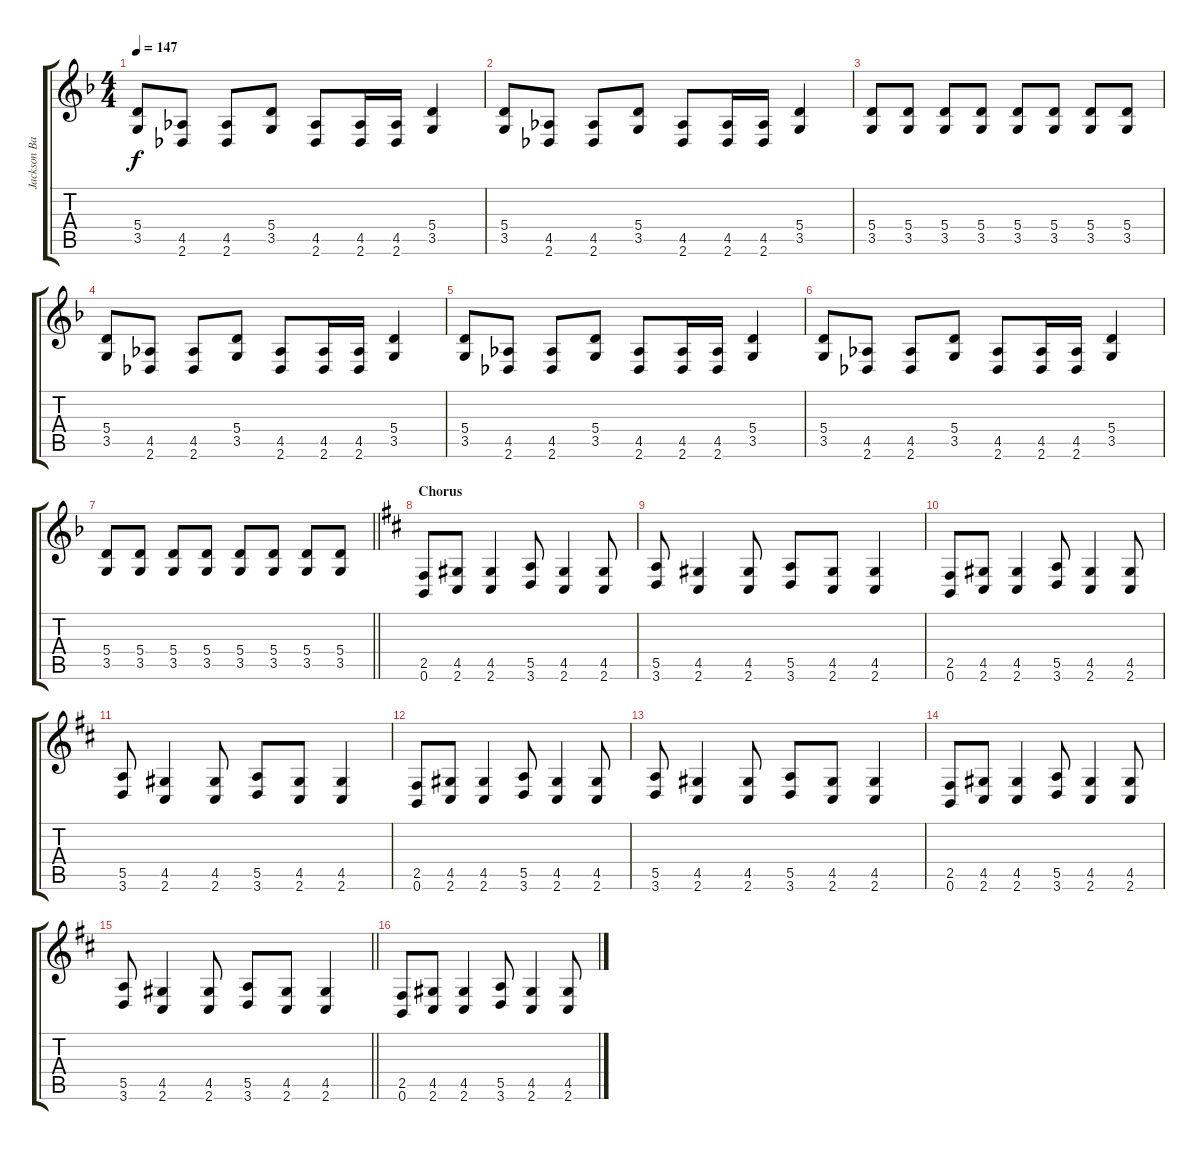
\track ("Jackson Bandeira (Lead)" "Jackson Ba") {instrument distortionguitar}
\staff {score tabs}
\tuning (B3 Gb3 D3 A2 E2 B1) {hide}
\ts (4 4)
\tempo 147
\clef g2
\ks f
(5.4 3.5).8{dy f} (4.5 2.6).8 (4.5 2.6).8 (5.4 3.5).8 (4.5 2.6).8 (4.5 2.6).16 (4.5 2.6).16 (5.4 3.5).4 |
(5.4 3.5).8 (4.5 2.6).8 (4.5 2.6).8 (5.4 3.5).8 (4.5 2.6).8 (4.5 2.6).16 (4.5 2.6).16 (5.4 3.5).4 |
(5.4 3.5).8 (5.4 3.5).8 (5.4 3.5).8 (5.4 3.5).8 (5.4 3.5).8 (5.4 3.5).8 (5.4 3.5).8 (5.4 3.5).8 |
(5.4 3.5).8 (4.5 2.6).8 (4.5 2.6).8 (5.4 3.5).8 (4.5 2.6).8 (4.5 2.6).16 (4.5 2.6).16 (5.4 3.5).4 |
(5.4 3.5).8 (4.5 2.6).8 (4.5 2.6).8 (5.4 3.5).8 (4.5 2.6).8 (4.5 2.6).16 (4.5 2.6).16 (5.4 3.5).4 |
(5.4 3.5).8 (4.5 2.6).8 (4.5 2.6).8 (5.4 3.5).8 (4.5 2.6).8 (4.5 2.6).16 (4.5 2.6).16 (5.4 3.5).4 |
\barLineRight lightlight
(5.4 3.5).8 (5.4 3.5).8 (5.4 3.5).8 (5.4 3.5).8 (5.4 3.5).8 (5.4 3.5).8 (5.4 3.5).8 (5.4 3.5).8 |
\section ("" "Chorus")
\ks d
(2.5 0.6).8 (4.5 2.6).8 (4.5 2.6).4 (5.5 3.6).8 (4.5 2.6).4 (4.5 2.6).8 |
(5.5 3.6).8 (4.5 2.6).4 (4.5 2.6).8 (5.5 3.6).8 (4.5 2.6).8 (4.5 2.6).4 |
(2.5 0.6).8 (4.5 2.6).8 (4.5 2.6).4 (5.5 3.6).8 (4.5 2.6).4 (4.5 2.6).8 |
(5.5 3.6).8 (4.5 2.6).4 (4.5 2.6).8 (5.5 3.6).8 (4.5 2.6).8 (4.5 2.6).4 |
(2.5 0.6).8 (4.5 2.6).8 (4.5 2.6).4 (5.5 3.6).8 (4.5 2.6).4 (4.5 2.6).8 |
(5.5 3.6).8 (4.5 2.6).4 (4.5 2.6).8 (5.5 3.6).8 (4.5 2.6).8 (4.5 2.6).4 |
(2.5 0.6).8 (4.5 2.6).8 (4.5 2.6).4 (5.5 3.6).8 (4.5 2.6).4 (4.5 2.6).8 |
\barLineRight lightlight
(5.5 3.6).8 (4.5 2.6).4 (4.5 2.6).8 (5.5 3.6).8 (4.5 2.6).8 (4.5 2.6).4 |
(2.5 0.6).8 (4.5 2.6).8 (4.5 2.6).4 (5.5 3.6).8 (4.5 2.6).4 (4.5 2.6).8
